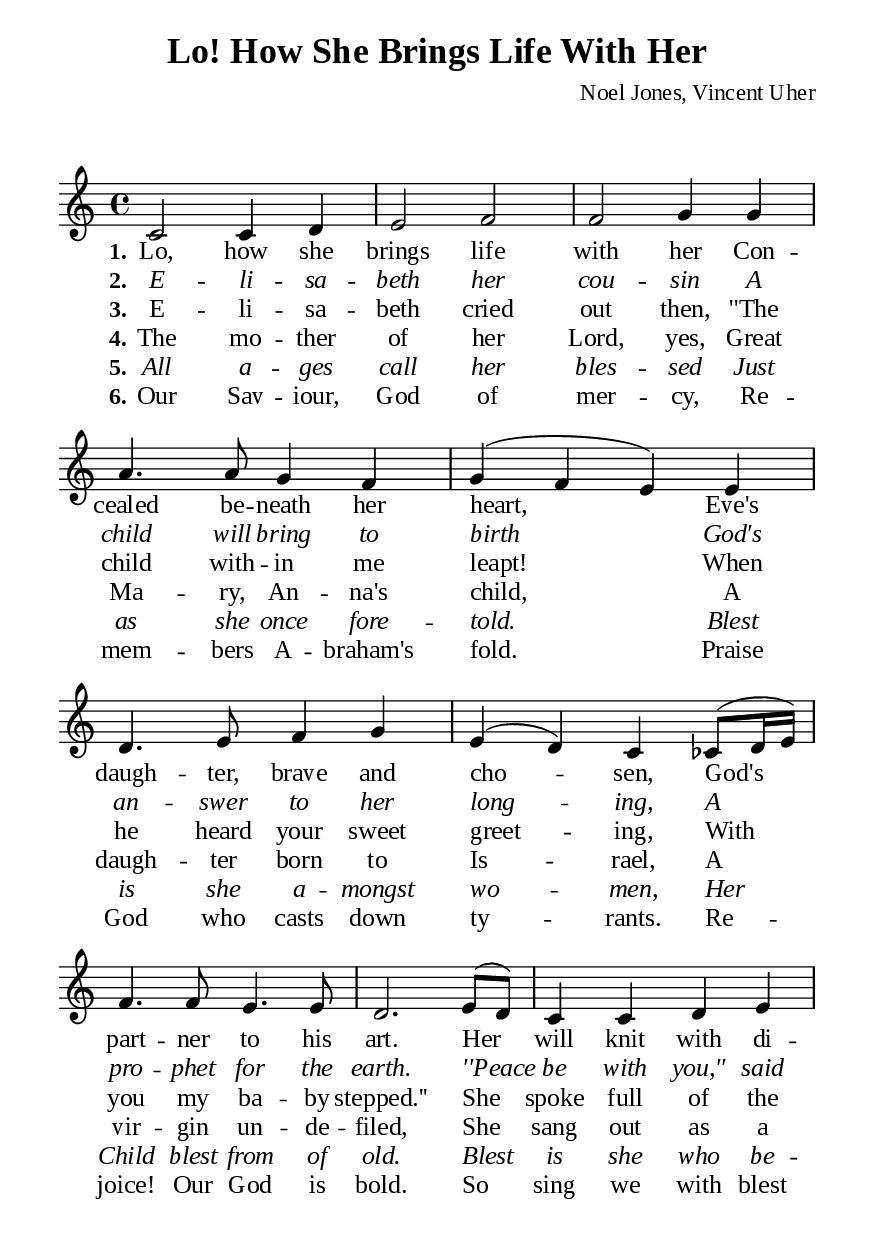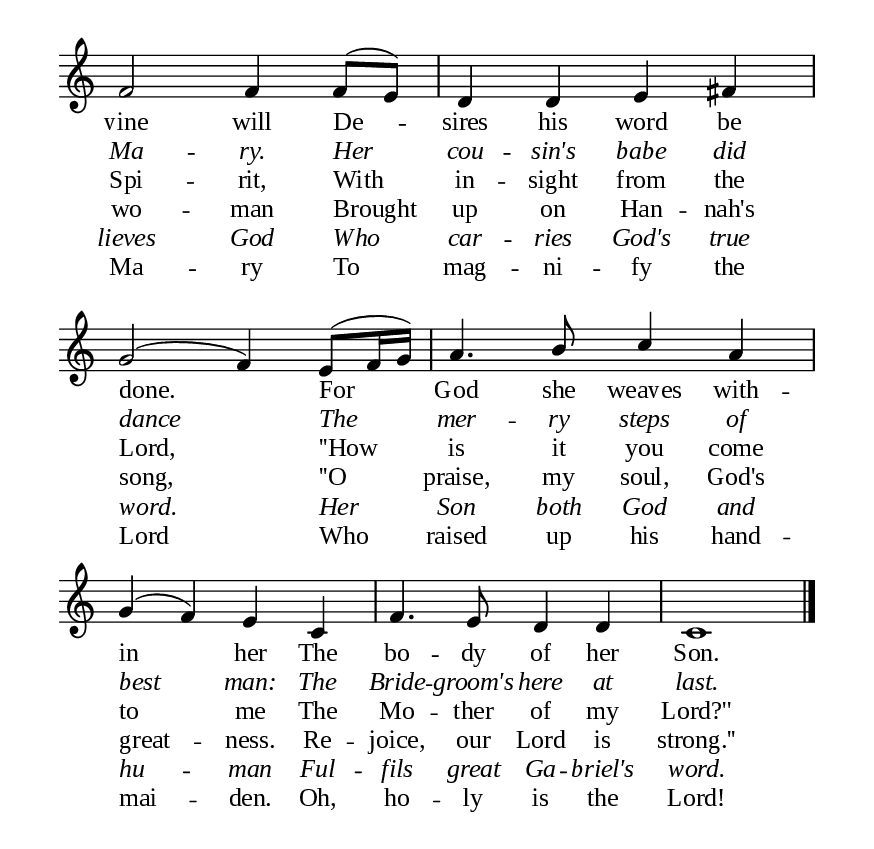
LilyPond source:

\version "2.18.2"

\header {
  title = "Lo! How She Brings Life With Her"
  composer = "Noel Jones, Vincent Uher"
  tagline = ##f
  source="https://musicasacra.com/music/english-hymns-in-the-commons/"
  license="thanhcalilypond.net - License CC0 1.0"
}

global= {
  \key c \major
  \time 4/4
  \override Score.BarNumber.break-visibility = ##(#f #f #f)
  \override Lyrics.LyricSpace.minimum-distance = #3.0
}

\paper {
  #(set-paper-size "a5")
  top-margin = 5\mm
  bottom-margin = 5\mm
  left-margin = 10\mm
  right-margin = 10\mm
  indent = #0
  #(define fonts
	 (make-pango-font-tree "Liberation Serif"
	 		       "Liberation Serif"
			       "Liberation Serif"
			       (/ 20 20)))
  system-system-spacing = #'((basic-distance . 3) (padding . 3))
  print-page-number = #f
}

printItalic = \with {
  \override LyricText.font-shape = #'italic
}

% Verse music
musicVerseSoprano = \relative c' {
  %{	01	%} c2 c4 d |
  %{	02	%} e2 f |
  %{	03	%} f g4 g |
  %{	04	%} a4. a8 g4 f |
  %{	05	%} g (f e) e |
  %{	06	%} d4. e8 f4 g |
  %{	07	%} e (d) c ces8 (d16 e) |
  %{	08	%} f4. f8 e4. e8 |
  %{	09	%} d2. e8 (d) |
  %{	10	%} c4 c d e |
  %{	11	%} f2 f4 f8 (e) |
  %{	12	%} d4 d e fis |
  %{	13	%} g2 (f4) e8 (f16 g) |
  %{	14	%} a4. b8 c4 a |
  %{	15	%} g (f) e c |
  %{	16	%} f4. e8 d4 d |
  %{	17	%} c1 \bar "|."
}

% Verse lyrics
verseOne = \lyricmode {
  \set stanza = #"1."
  Lo, how she brings life with her
  Con -- cealed be -- neath her heart,
  Eve's daugh -- ter, brave and cho -- sen,
  God's part -- ner to his art.
  Her will knit with di -- vine will
  De -- sires his word be done.
  For God she weaves with -- in her
  The bo -- dy of her Son.
}

verseTwo = \lyricmode {
  \set stanza = #"2."
  E -- li -- sa -- beth her cou -- sin
  A child will bring to birth
  God's an -- swer to her long -- ing,
  A pro -- phet for the earth.
  ''Peace be with you,'' said Ma -- ry.
  Her cou -- sin's babe did dance
  The mer -- ry steps of best man:
  The Bride -- groom's here at last.
}

verseThree = \lyricmode {
  \set stanza = #"3."
  E -- li -- sa -- beth cried out then,
  ''The child with -- in me leapt! When he heard your sweet greet -- ing,
  With you my ba -- by stepped.''
  She spoke full of the Spi -- rit,
  With in -- sight from the Lord,
  ''How is it you come to me
  The Mo -- ther of my Lord?''
}

verseFour = \lyricmode {
  \set stanza = #"4."
  The mo -- ther of her Lord, yes,
  Great Ma -- ry, An -- na's child,
  A daugh -- ter born to Is -- rael,
  A vir -- gin un -- de -- filed,
  She sang out as a wo -- man
  Brought up on Han -- nah's song,
  ''O praise, my soul, God's great -- ness.
  Re -- joice, our Lord is strong.''
}

verseFive = \lyricmode {
  \set stanza = #"5."
  All a -- ges call her bles -- sed
  Just as she once fore -- told.
  Blest is she a -- mongst wo -- men,
  Her Child blest from of old.
  Blest is she who be -- lieves God
  Who car -- ries God's true word.
  Her Son both God and hu -- man
  Ful -- fils great Ga -- briel's word.
}

verseSix = \lyricmode {
  \set stanza = #"6."
  Our Sav -- iour, God of mer -- cy,
  Re -- mem -- bers A -- braham's fold.
  Praise God who casts down ty -- rants.
  Re -- joice! Our God is bold.
  So sing we with blest Ma -- ry
  To mag -- ni -- fy the Lord
  Who raised up his hand -- mai -- den.
  Oh, ho -- ly is the Lord!
}

% Layout
\score {
    \new ChoirStaff <<
      \new Staff <<
        \clef "treble"
        \new Voice = "sopranos" { \global \stemUp \slurUp \musicVerseSoprano }
      >>
      \new Lyrics \lyricsto sopranos \verseOne
      \new Lyrics \printItalic \lyricsto sopranos \verseTwo
      \new Lyrics \lyricsto sopranos \verseThree
      \new Lyrics \lyricsto sopranos \verseFour
      \new Lyrics \printItalic \lyricsto sopranos \verseFive
      \new Lyrics \lyricsto sopranos \verseSix
    >>
}
